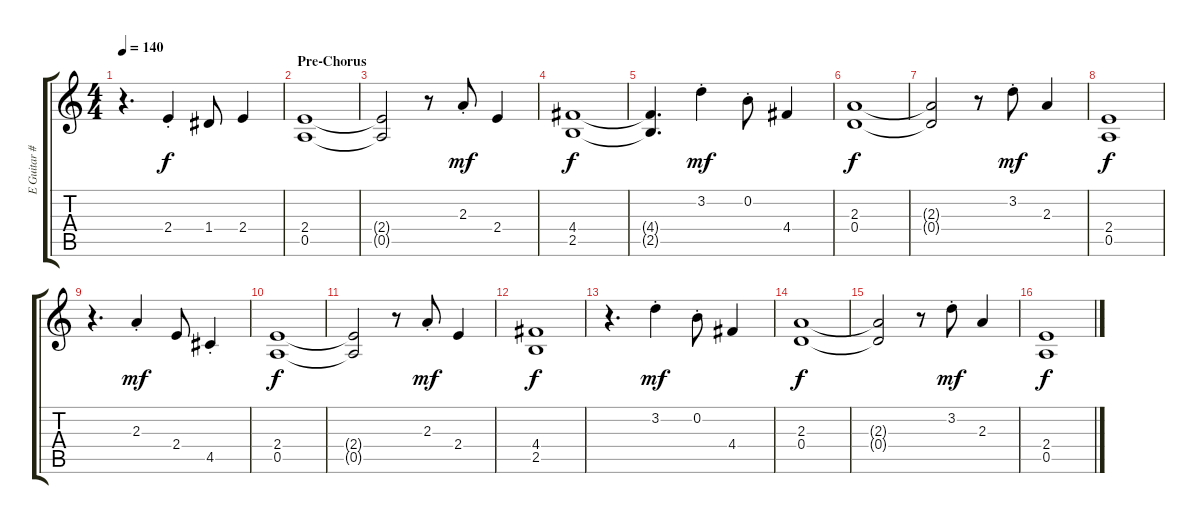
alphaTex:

\track ("E Guitar #1" "E Guitar #") {instrument overdrivenguitar}
\staff {score tabs}
\tuning (E4 B3 G3 D3 A2 E2) {hide}
\ts (4 4)
\tempo 140
\clef g2
\ks c
r.4{d dy ff} 2.4{st}.4{dy f} 1.4.8 2.4.4 |
\section ("" "Pre-Chorus")
(2.4 0.5).1 |
(2.4{t} 0.5{t}).2 r.8 2.3{st}.8{dy mf} 2.4.4 |
(4.4 2.5).1{dy f} |
(4.4{t} 2.5{t}).4{d} 3.2{st}.4{dy mf} 0.2{st}.8 4.4.4 |
(2.3 0.4).1{dy f} |
(2.3{t} 0.4{t}).2 r.8 3.2{st}.8{dy mf} 2.3.4 |
(2.4 0.5).1{dy f} |
r.4{d} 2.3{st}.4{dy mf} 2.4.8 4.5{st}.4 |
(2.4 0.5).1{dy f} |
(2.4{t} 0.5{t}).2 r.8 2.3{st}.8{dy mf} 2.4.4 |
(4.4 2.5).1{dy f} |
r.4{d} 3.2{st}.4{dy mf} 0.2{st}.8 4.4.4 |
(2.3 0.4).1{dy f} |
(2.3{t} 0.4{t}).2 r.8 3.2{st}.8{dy mf} 2.3.4 |
(2.4 0.5).1{dy f}
